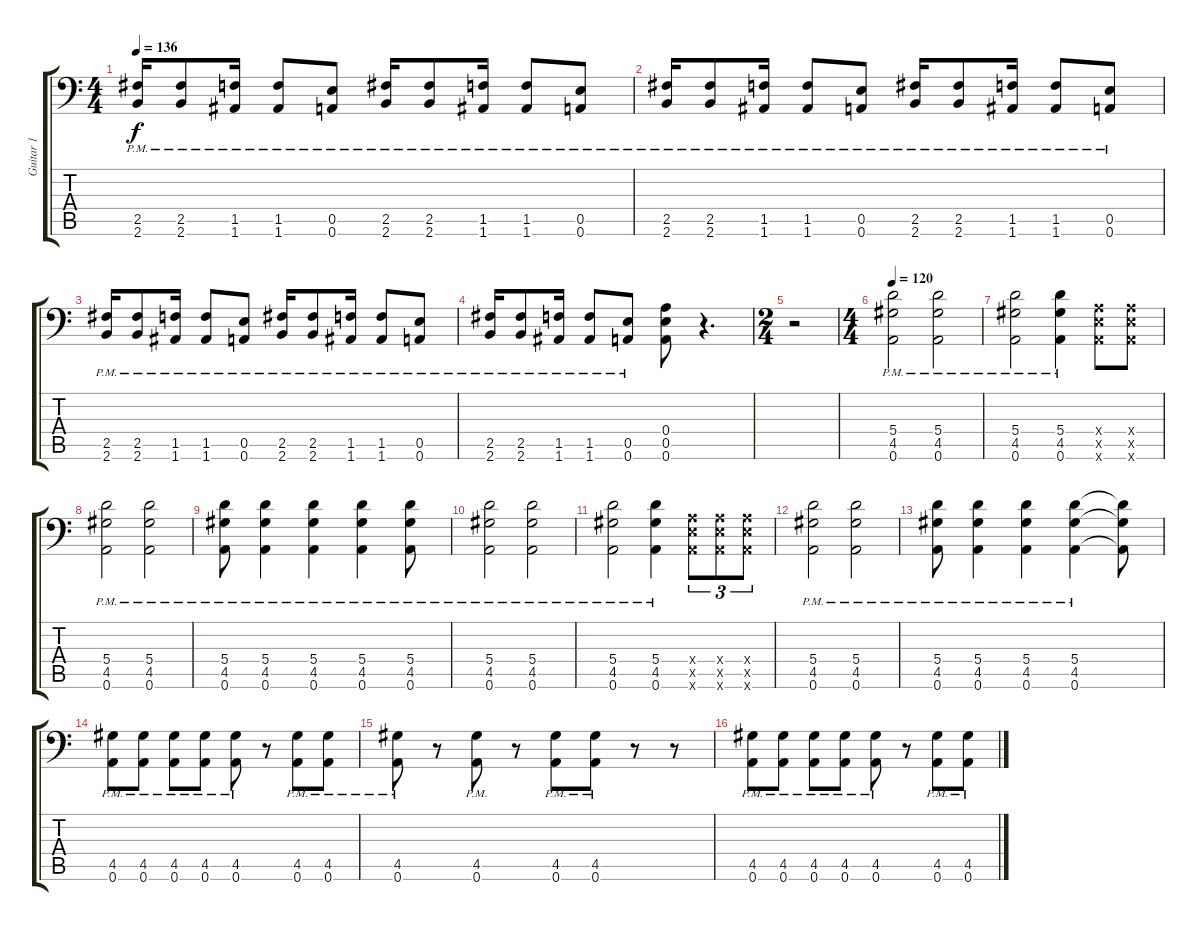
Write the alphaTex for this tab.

\track ("Guitar 1" "Guitar 1") {instrument distortionguitar}
\staff {score tabs}
\tuning (B3 Gb3 D3 A2 E2 A1) {hide}
\ts (4 4)
\tempo 136
\clef f4
\ks c
(2.5{pm} 2.6{pm}).16{dy f} (2.5{pm} 2.6{pm}).8 (1.5{pm} 1.6{pm}).16 (1.5{pm} 1.6{pm}).8 (0.5{pm} 0.6{pm}).8 (2.5{pm} 2.6{pm}).16 (2.5{pm} 2.6{pm}).8 (1.5{pm} 1.6{pm}).16 (1.5{pm} 1.6{pm}).8 (0.5{pm} 0.6{pm}).8 |
(2.5{pm} 2.6{pm}).16 (2.5{pm} 2.6{pm}).8 (1.5{pm} 1.6{pm}).16 (1.5{pm} 1.6{pm}).8 (0.5{pm} 0.6{pm}).8 (2.5{pm} 2.6{pm}).16 (2.5{pm} 2.6{pm}).8 (1.5{pm} 1.6{pm}).16 (1.5{pm} 1.6{pm}).8 (0.5{pm} 0.6{pm}).8 |
(2.5{pm} 2.6{pm}).16 (2.5{pm} 2.6{pm}).8 (1.5{pm} 1.6{pm}).16 (1.5{pm} 1.6{pm}).8 (0.5{pm} 0.6{pm}).8 (2.5{pm} 2.6{pm}).16 (2.5{pm} 2.6{pm}).8 (1.5{pm} 1.6{pm}).16 (1.5{pm} 1.6{pm}).8 (0.5{pm} 0.6{pm}).8 |
(2.5{pm} 2.6{pm}).16 (2.5{pm} 2.6{pm}).8 (1.5{pm} 1.6{pm}).16 (1.5{pm} 1.6{pm}).8 (0.5{pm} 0.6{pm}).8 (0.4 0.5 0.6).8 r.4{d} |
\ts (2 4)
r.2 |
\ts (4 4)
\tempo 120
(5.4{pm} 4.5{pm} 0.6{pm}).2 (5.4{pm} 4.5{pm} 0.6{pm}).2 |
(5.4{pm} 4.5{pm} 0.6{pm}).2 (5.4{pm} 4.5{pm} 0.6{pm}).4 (0.4{x} 0.5{x} 0.6{x}).8 (0.4{x} 0.5{x} 0.6{x}).8 |
(5.4{pm} 4.5{pm} 0.6{pm}).2 (5.4{pm} 4.5{pm} 0.6{pm}).2 |
(5.4{pm} 4.5{pm} 0.6{pm}).8 (5.4{pm} 4.5{pm} 0.6{pm}).4 (5.4{pm} 4.5{pm} 0.6{pm}).4 (5.4{pm} 4.5{pm} 0.6{pm}).4 (5.4{pm} 4.5{pm} 0.6{pm}).8 |
(5.4{pm} 4.5{pm} 0.6{pm}).2 (5.4{pm} 4.5{pm} 0.6{pm}).2 |
(5.4{pm} 4.5{pm} 0.6{pm}).2 (5.4{pm} 4.5{pm} 0.6{pm}).4 (0.4{x} 0.5{x} 0.6{x}).8{tu (3 2)} (0.4{x} 0.5{x} 0.6{x}).8{tu (3 2)} (0.4{x} 0.5{x} 0.6{x}).8{tu (3 2)} |
(5.4{pm} 4.5{pm} 0.6{pm}).2 (5.4{pm} 4.5{pm} 0.6{pm}).2 |
(5.4{pm} 4.5{pm} 0.6{pm}).8 (5.4{pm} 4.5{pm} 0.6{pm}).4 (5.4{pm} 4.5{pm} 0.6{pm}).4 (5.4{pm} 4.5{pm} 0.6{pm}).4 (5.4{t} 4.5{t} 0.6{t}).8 |
(4.5{pm} 0.6{pm}).8 (4.5{pm} 0.6{pm}).8 (4.5{pm} 0.6{pm}).8 (4.5{pm} 0.6{pm}).8 (4.5{pm} 0.6{pm}).8 r.8 (4.5{pm} 0.6{pm}).8 (4.5{pm} 0.6{pm}).8 |
(4.5{pm} 0.6{pm}).8 r.8 (4.5{pm} 0.6{pm}).8 r.8 (4.5{pm} 0.6{pm}).8 (4.5{pm} 0.6{pm}).8 r.8 r.8 |
(4.5{pm} 0.6{pm}).8 (4.5{pm} 0.6{pm}).8 (4.5{pm} 0.6{pm}).8 (4.5{pm} 0.6{pm}).8 (4.5{pm} 0.6{pm}).8 r.8 (4.5{pm} 0.6{pm}).8 (4.5{pm} 0.6{pm}).8
